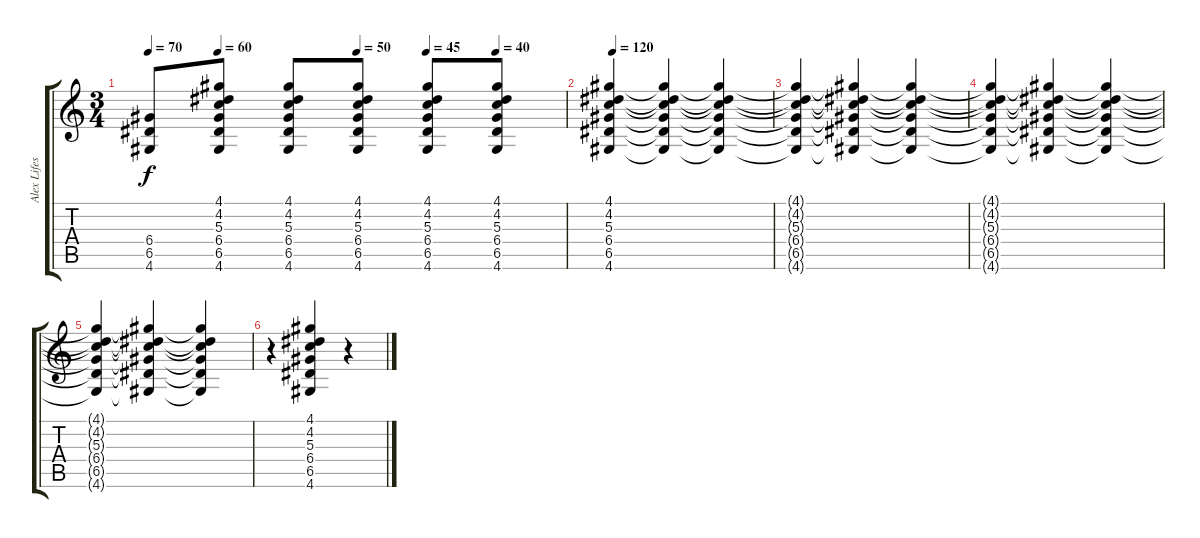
\track ("Alex Lifeson" "Alex Lifes") {mute instrument overdrivenguitar}
\staff {score tabs}
\tuning (E4 B3 G3 D3 A2 E2) {hide}
\ts (3 4)
\tempo 70
\tempo (60 0.16666666666666666)
\tempo (50 0.5)
\tempo (45 0.6666666666666666)
\tempo (40 0.8333333333333334)
\clef g2
\ks c
(6.4 6.5 4.6).8{dy f} (4.1 4.2 5.3 6.4 6.5 4.6).8 (4.1 4.2 5.3 6.4 6.5 4.6).8 (4.1 4.2 5.3 6.4 6.5 4.6).8 (4.1 4.2 5.3 6.4 6.5 4.6).8 (4.1 4.2 5.3 6.4 6.5 4.6).8 |
\tempo 120
(4.1 4.2 5.3 6.4 6.5 4.6).4 (4.1{t} 4.2{t} 5.3{t} 6.4{t} 6.5{t} 4.6{t}).4 (4.1{t} 4.2{t} 5.3{t} 6.4{t} 6.5{t} 4.6{t}).4 |
(4.1{t} 4.2{t} 5.3{t} 6.4{t} 6.5{t} 4.6{t}).4 (4.1{t} 4.2{t} 5.3{t} 6.4{t} 6.5{t} 4.6{t}).4 (4.1{t} 4.2{t} 5.3{t} 6.4{t} 6.5{t} 4.6{t}).4 |
(4.1{t} 4.2{t} 5.3{t} 6.4{t} 6.5{t} 4.6{t}).4 (4.1{t} 4.2{t} 5.3{t} 6.4{t} 6.5{t} 4.6{t}).4 (4.1{t} 4.2{t} 5.3{t} 6.4{t} 6.5{t} 4.6{t}).4 |
(4.1{t} 4.2{t} 5.3{t} 6.4{t} 6.5{t} 4.6{t}).4 (4.1{t} 4.2{t} 5.3{t} 6.4{t} 6.5{t} 4.6{t}).4 (4.1{t} 4.2{t} 5.3{t} 6.4{t} 6.5{t} 4.6{t}).4 |
r.4 (4.1 4.2 5.3 6.4 6.5 4.6).4 r.4
